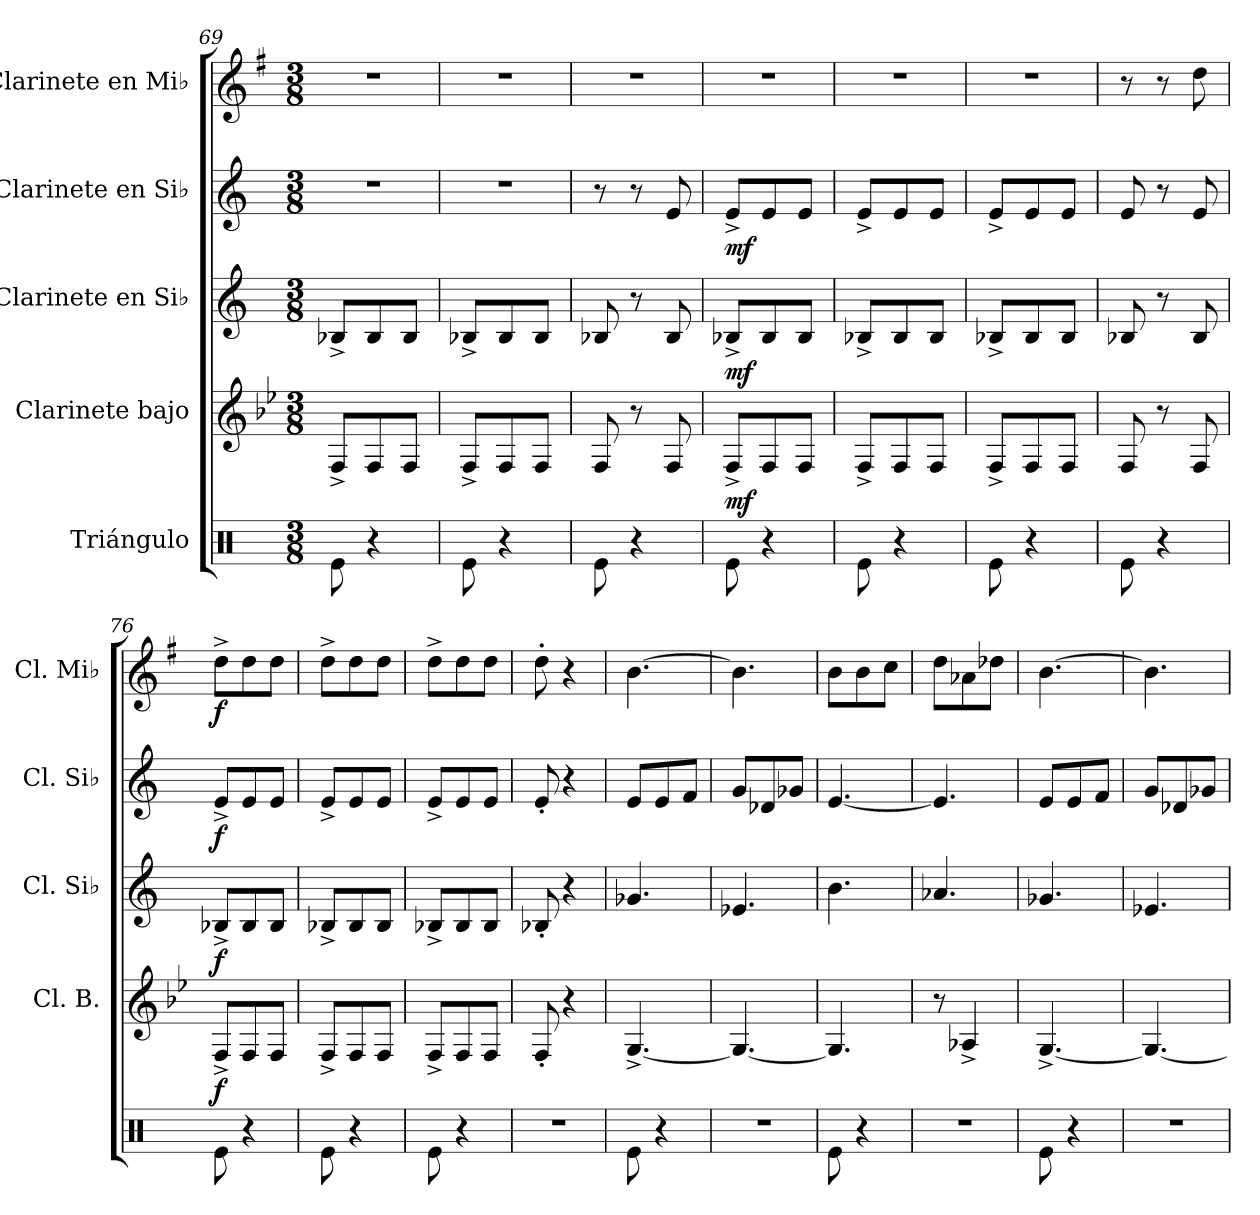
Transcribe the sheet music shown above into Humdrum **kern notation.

**kern	**kern	**dynam	**kern	**dynam	**kern	**dynam	**kern	**dynam
*part5	*part4	*part4	*part3	*part3	*part2	*part2	*part1	*part1
*staff5	*staff4	*staff4	*staff3	*staff3	*staff2	*staff2	*staff1	*staff1
*I"Triángulo	*I"Clarinete bajo	*	*I"Clarinete en Si♭	*	*I"Clarinete en Si♭	*	*I"Clarinete en Mi♭	*
*	*I'Cl. B.	*	*I'Cl. Si♭	*	*I'Cl. Si♭	*	*I'Cl. Mi♭	*
*clefX	*clefG2	*	*clefG2	*	*clefG2	*	*clefG2	*
*	*ITrd8c14	*	*ITrd1c2	*	*ITrd1c2	*	*ITrd-2c-3	*
*k[]	*k[b-e-]	*	*k[b-e-]	*	*k[b-e-]	*	*k[b-e-]	*
*M3/8	*M3/8	*	*M3/8	*	*M3/8	*	*M3/8	*
=69	=69	=69	=69	=69	=69	=69	=69	=69
8Re\	8FF^/L	.	8A-X^/L	.	4.r	.	4.r	.
4r	8FF/	.	8A-/	.	.	.	.	.
.	8FF/J	.	8A-/J	.	.	.	.	.
=70	=70	=70	=70	=70	=70	=70	=70	=70
8Re\	8FF^/L	.	8A-X^/L	.	4.r	.	4.r	.
4r	8FF/	.	8A-/	.	.	.	.	.
.	8FF/J	.	8A-/J	.	.	.	.	.
=71	=71	=71	=71	=71	=71	=71	=71	=71
8Re\	8FF/	.	8A-X/	.	8r	.	4.r	.
4r	8r	.	8r	.	8r	.	.	.
.	8FF/	.	8A-/	.	8d/	.	.	.
=72	=72	=72	=72	=72	=72	=72	=72	=72
!	!	!LO:DY:b	!	!LO:DY:b	!	!LO:DY:b	!	!
8Re\	8FF^/L	mf	8A-X^/L	mf	8d^/L	mf	4.r	.
4r	8FF/	.	8A-/	.	8d/	.	.	.
.	8FF/J	.	8A-/J	.	8d/J	.	.	.
=73	=73	=73	=73	=73	=73	=73	=73	=73
8Re\	8FF^/L	.	8A-X^/L	.	8d^/L	.	4.r	.
4r	8FF/	.	8A-/	.	8d/	.	.	.
.	8FF/J	.	8A-/J	.	8d/J	.	.	.
=74	=74	=74	=74	=74	=74	=74	=74	=74
8Re\	8FF^/L	.	8A-X^/L	.	8d^/L	.	4.r	.
4r	8FF/	.	8A-/	.	8d/	.	.	.
.	8FF/J	.	8A-/J	.	8d/J	.	.	.
=75	=75	=75	=75	=75	=75	=75	=75	=75
8Re\	8FF/	.	8A-X/	.	8d/	.	8r	.
4r	8r	.	8r	.	8r	.	8r	.
.	8FF/	.	8A-/	.	8d/	.	8ff\	.
=76	=76	=76	=76	=76	=76	=76	=76	=76
!	!	!LO:DY:b	!	!LO:DY:b	!	!LO:DY:b	!	!LO:DY:b
8Re\	8FF^/L	f	8A-X^/L	f	8d^/L	f	8ff^\L	f
4r	8FF/	.	8A-/	.	8d/	.	8ff\	.
.	8FF/J	.	8A-/J	.	8d/J	.	8ff\J	.
!!LO:PB:g=z
=77	=77	=77	=77	=77	=77	=77	=77	=77
8Re\	8FF^/L	.	8A-X^/L	.	8d^/L	.	8ff^\L	.
4r	8FF/	.	8A-/	.	8d/	.	8ff\	.
.	8FF/J	.	8A-/J	.	8d/J	.	8ff\J	.
=78	=78	=78	=78	=78	=78	=78	=78	=78
8Re\	8FF^/L	.	8A-X^/L	.	8d^/L	.	8ff^\L	.
4r	8FF/	.	8A-/	.	8d/	.	8ff\	.
.	8FF/J	.	8A-/J	.	8d/J	.	8ff\J	.
=79	=79	=79	=79	=79	=79	=79	=79	=79
4.r	8FF'Z/	.	8A-X'Z/	.	8d'Z/	.	8ff'Z\	.
.	4r	.	4r	.	4r	.	4r	.
=80	=80	=80	=80	=80	=80	=80	=80	=80
8Re\	[4.GG^/	.	4.f-X/	.	8d/L	.	[4.dd\	.
4r	.	.	.	.	8d/	.	.	.
.	.	.	.	.	8e-/J	.	.	.
=81	=81	=81	=81	=81	=81	=81	=81	=81
4.r	4.GG/_	.	4.d-X/	.	8f/L	.	4.dd\]	.
.	.	.	.	.	8c-X/	.	.	.
.	.	.	.	.	8f-X/J	.	.	.
=82	=82	=82	=82	=82	=82	=82	=82	=82
8Re\	4.GG/]	.	4.a\	.	[4.d/	.	8dd\L	.
4r	.	.	.	.	.	.	8dd\	.
.	.	.	.	.	.	.	8ee-\J	.
=83	=83	=83	=83	=83	=83	=83	=83	=83
4.r	8r	.	4.g-X/	.	4.d/]	.	8ff\L	.
.	4AA-X^/	.	.	.	.	.	8cc-X\	.
.	.	.	.	.	.	.	8ff-X\J	.
=84	=84	=84	=84	=84	=84	=84	=84	=84
8Re\	[4.GG^/	.	4.f-X/	.	8d/L	.	[4.dd\	.
4r	.	.	.	.	8d/	.	.	.
.	.	.	.	.	8e-/J	.	.	.
=85	=85	=85	=85	=85	=85	=85	=85	=85
4.r	4.GG/_	.	4.d-X/	.	8f/L	.	4.dd\]	.
.	.	.	.	.	8c-X/	.	.	.
.	.	.	.	.	8f-X/J	.	.	.
=	=	=	=	=	=	=	=	=
*-	*-	*-	*-	*-	*-	*-	*-	*-
